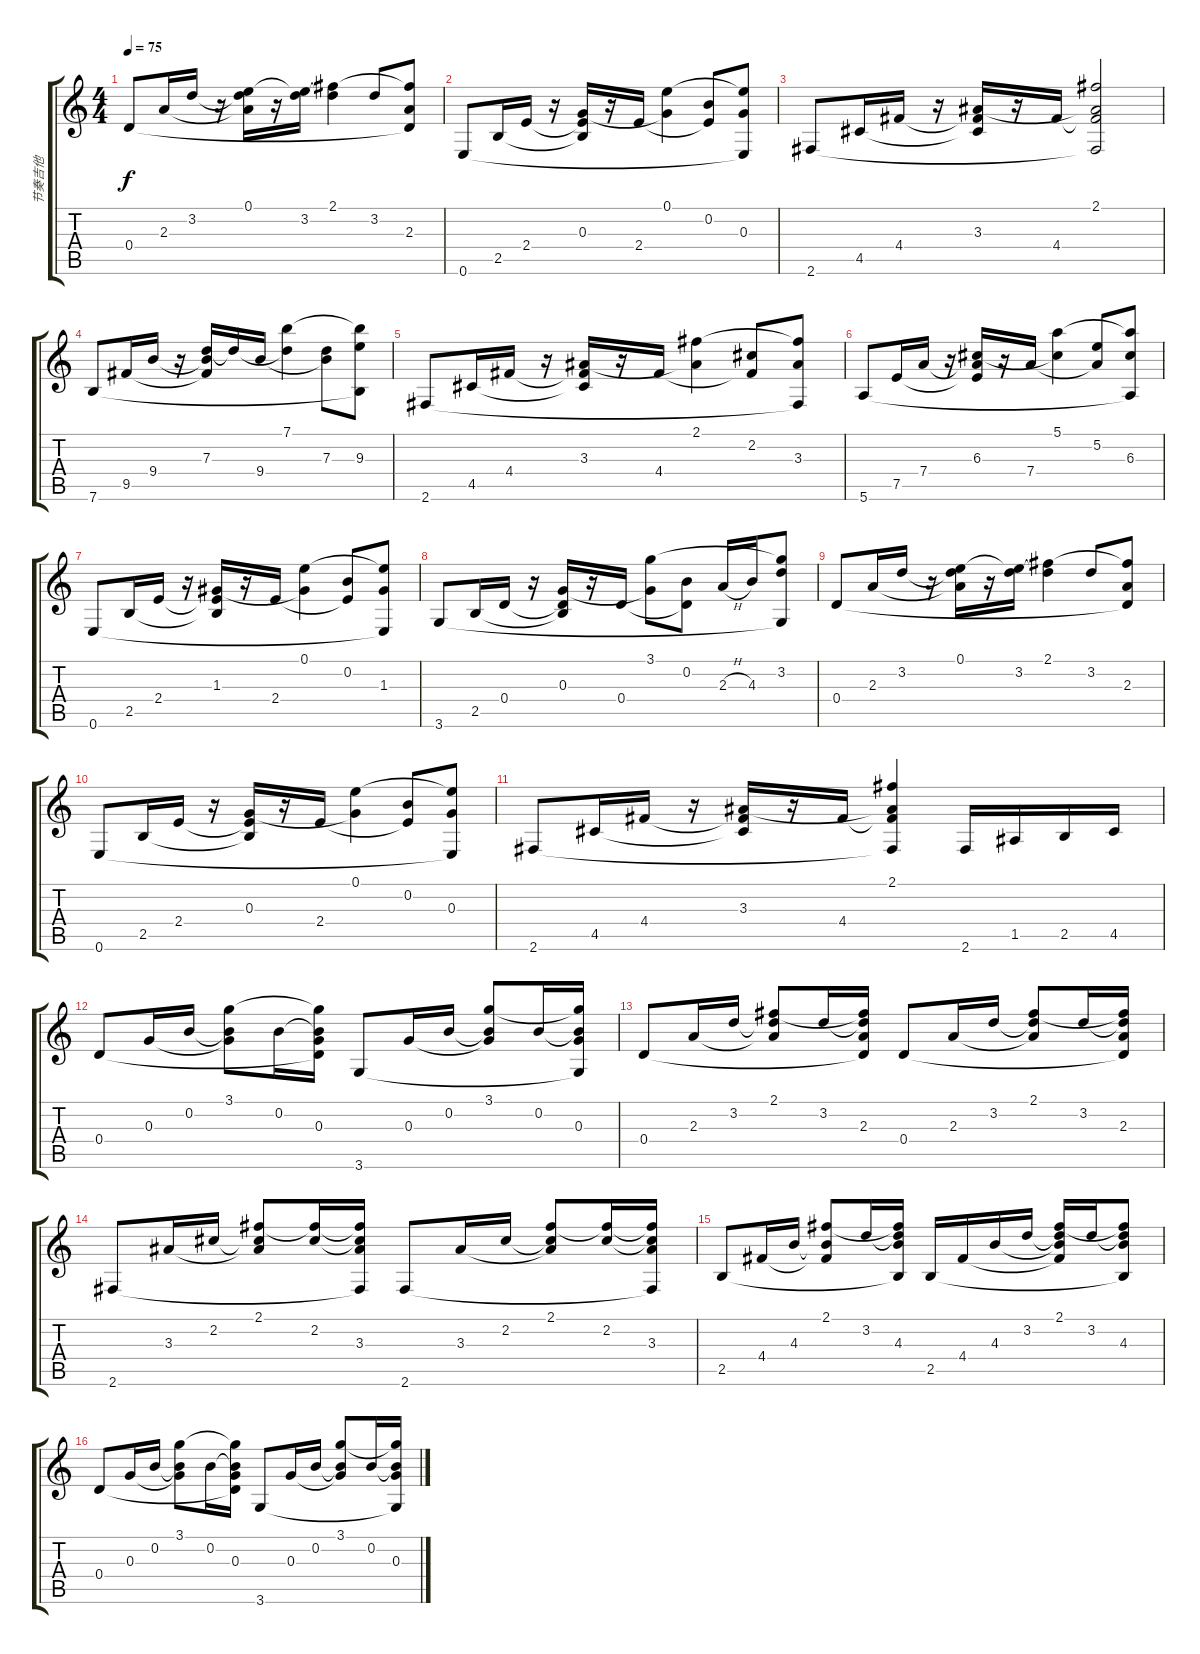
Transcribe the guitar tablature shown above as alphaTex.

\track ("节奏吉他" "节奏吉他") {instrument acousticguitarsteel}
\staff {score tabs}
\tuning (E4 B3 G3 D3 A2 E2) {hide}
\ts (4 4)
\tempo 75
\clef g2
\ks c
0.4.8{dy f} 2.3.16 3.2.16 r.16 (0.1 3.2{t} 2.3{t}).16 r.16 (0.1{t} 3.2).16 (2.1 3.2{t}).4 3.2.8 (2.1{t} 2.3 0.4{t}).8 |
0.6.8 2.5.16 2.4.16 r.16 (0.3 2.4{t} 2.5{t}).16 r.16 2.4.16 (0.1 0.3{t}).4 (0.2 2.4{t}).8 (0.1{t} 0.3 0.6{t}).8 |
2.6.8 4.5.16 4.4.16 r.16 (3.3 4.4{t} 4.5{t}).16 r.16 4.4.16 (2.1 3.3{t} 4.4{t} 2.6{t}).2 |
7.6.8 9.5.16 9.4.16 r.16 (7.3 9.4{t} 9.5{t}).16 7.3{t}.16 9.4.16 (7.1 7.3{t}).4 (7.3 9.4{t}).8 (7.1{t} 9.3 7.6{t}).8 |
2.6.8 4.5.16 4.4.16 r.16 (3.3 4.4{t} 4.5{t}).16 r.16 4.4.16 (2.1 3.3{t}).4 (2.2 4.4{t}).8 (2.1{t} 3.3 2.6{t}).8 |
5.6.8 7.5.16 7.4.16 r.16 (6.3 7.4{t} 7.5{t}).16 r.16 7.4.16 (5.1 6.3{t}).4 (5.2 7.4{t}).8 (5.1{t} 6.3 5.6{t}).8 |
0.6.8 2.5.16 2.4.16 r.16 (1.3 2.4{t} 2.5{t}).16 r.16 2.4.16 (0.1 1.3{t}).4 (0.2 2.4{t}).8 (0.1{t} 1.3 0.6{t}).8 |
3.6.8 2.5.16 0.4.16 r.16 (0.3 0.4{t} 2.5{t}).16 r.16 0.4.16 (3.1 0.3{t}).8 (0.2 0.4{t}).8 2.3{h}.16 4.3.16 (3.1{t} 3.2 3.6{t}).8 |
0.4.8 2.3.16 3.2.16 r.16 (0.1 3.2{t} 2.3{t}).16 r.16 (0.1{t} 3.2).16 (2.1 3.2{t}).4 3.2.8 (2.1{t} 2.3 0.4{t}).8 |
0.6.8 2.5.16 2.4.16 r.16 (0.3 2.4{t} 2.5{t}).16 r.16 2.4.16 (0.1 0.3{t}).4 (0.2 2.4{t}).8 (0.1{t} 0.3 0.6{t}).8 |
2.6.8 4.5.16 4.4.16 r.16 (3.3 4.4{t} 4.5{t}).16 r.16 4.4.16 (2.1 3.3{t} 4.4{t} 2.6{t}).4 2.6.16 1.5.16 2.5.16 4.5.16 |
0.4.8 0.3.16 0.2.16 (3.1 0.2{t} 0.3{t}).8 0.2.16 (3.1{t} 0.2{t} 0.3 0.4{t}).16 3.6.8 0.3.16 0.2.16 (3.1 0.2{t} 0.3{t}).8 0.2.16 (3.1{t} 0.2{t} 0.3 3.6{t}).16 |
0.4.8 2.3.16 3.2.16 (2.1 3.2{t} 2.3{t}).8 3.2.16 (2.1{t} 3.2{t} 2.3 0.4{t}).16 0.4.8 2.3.16 3.2.16 (2.1 3.2{t} 2.3{t}).8 3.2.16 (2.1{t} 3.2{t} 2.3 0.4{t}).16 |
2.6.8 3.3.16 2.2.16 (2.1 2.2{t} 3.3{t}).8 (2.1{t} 2.2).16 (2.1{t} 2.2{t} 3.3 2.6{t}).16 2.6.8 3.3.16 2.2.16 (2.1 2.2{t} 3.3{t}).8 (2.1{t} 2.2).16 (2.1{t} 2.2{t} 3.3 2.6{t}).16 |
2.5.8 4.4.16 4.3.16 (2.1 4.3{t} 4.4{t}).8 3.2.16 (2.1{t} 3.2{t} 4.3 2.5{t}).16 2.5.16 4.4.16 4.3.16 3.2.16 (2.1 3.2{t} 4.3{t} 4.4{t}).16 3.2.16 (2.1{t} 3.2{t} 4.3 2.5{t}).8 |
0.4.8 0.3.16 0.2.16 (3.1 0.2{t} 0.3{t}).8 0.2.16 (3.1{t} 0.2{t} 0.3 0.4{t}).16 3.6.8 0.3.16 0.2.16 (3.1 0.2{t} 0.3{t}).8 0.2.16 (3.1{t} 0.2{t} 0.3 3.6{t}).16
